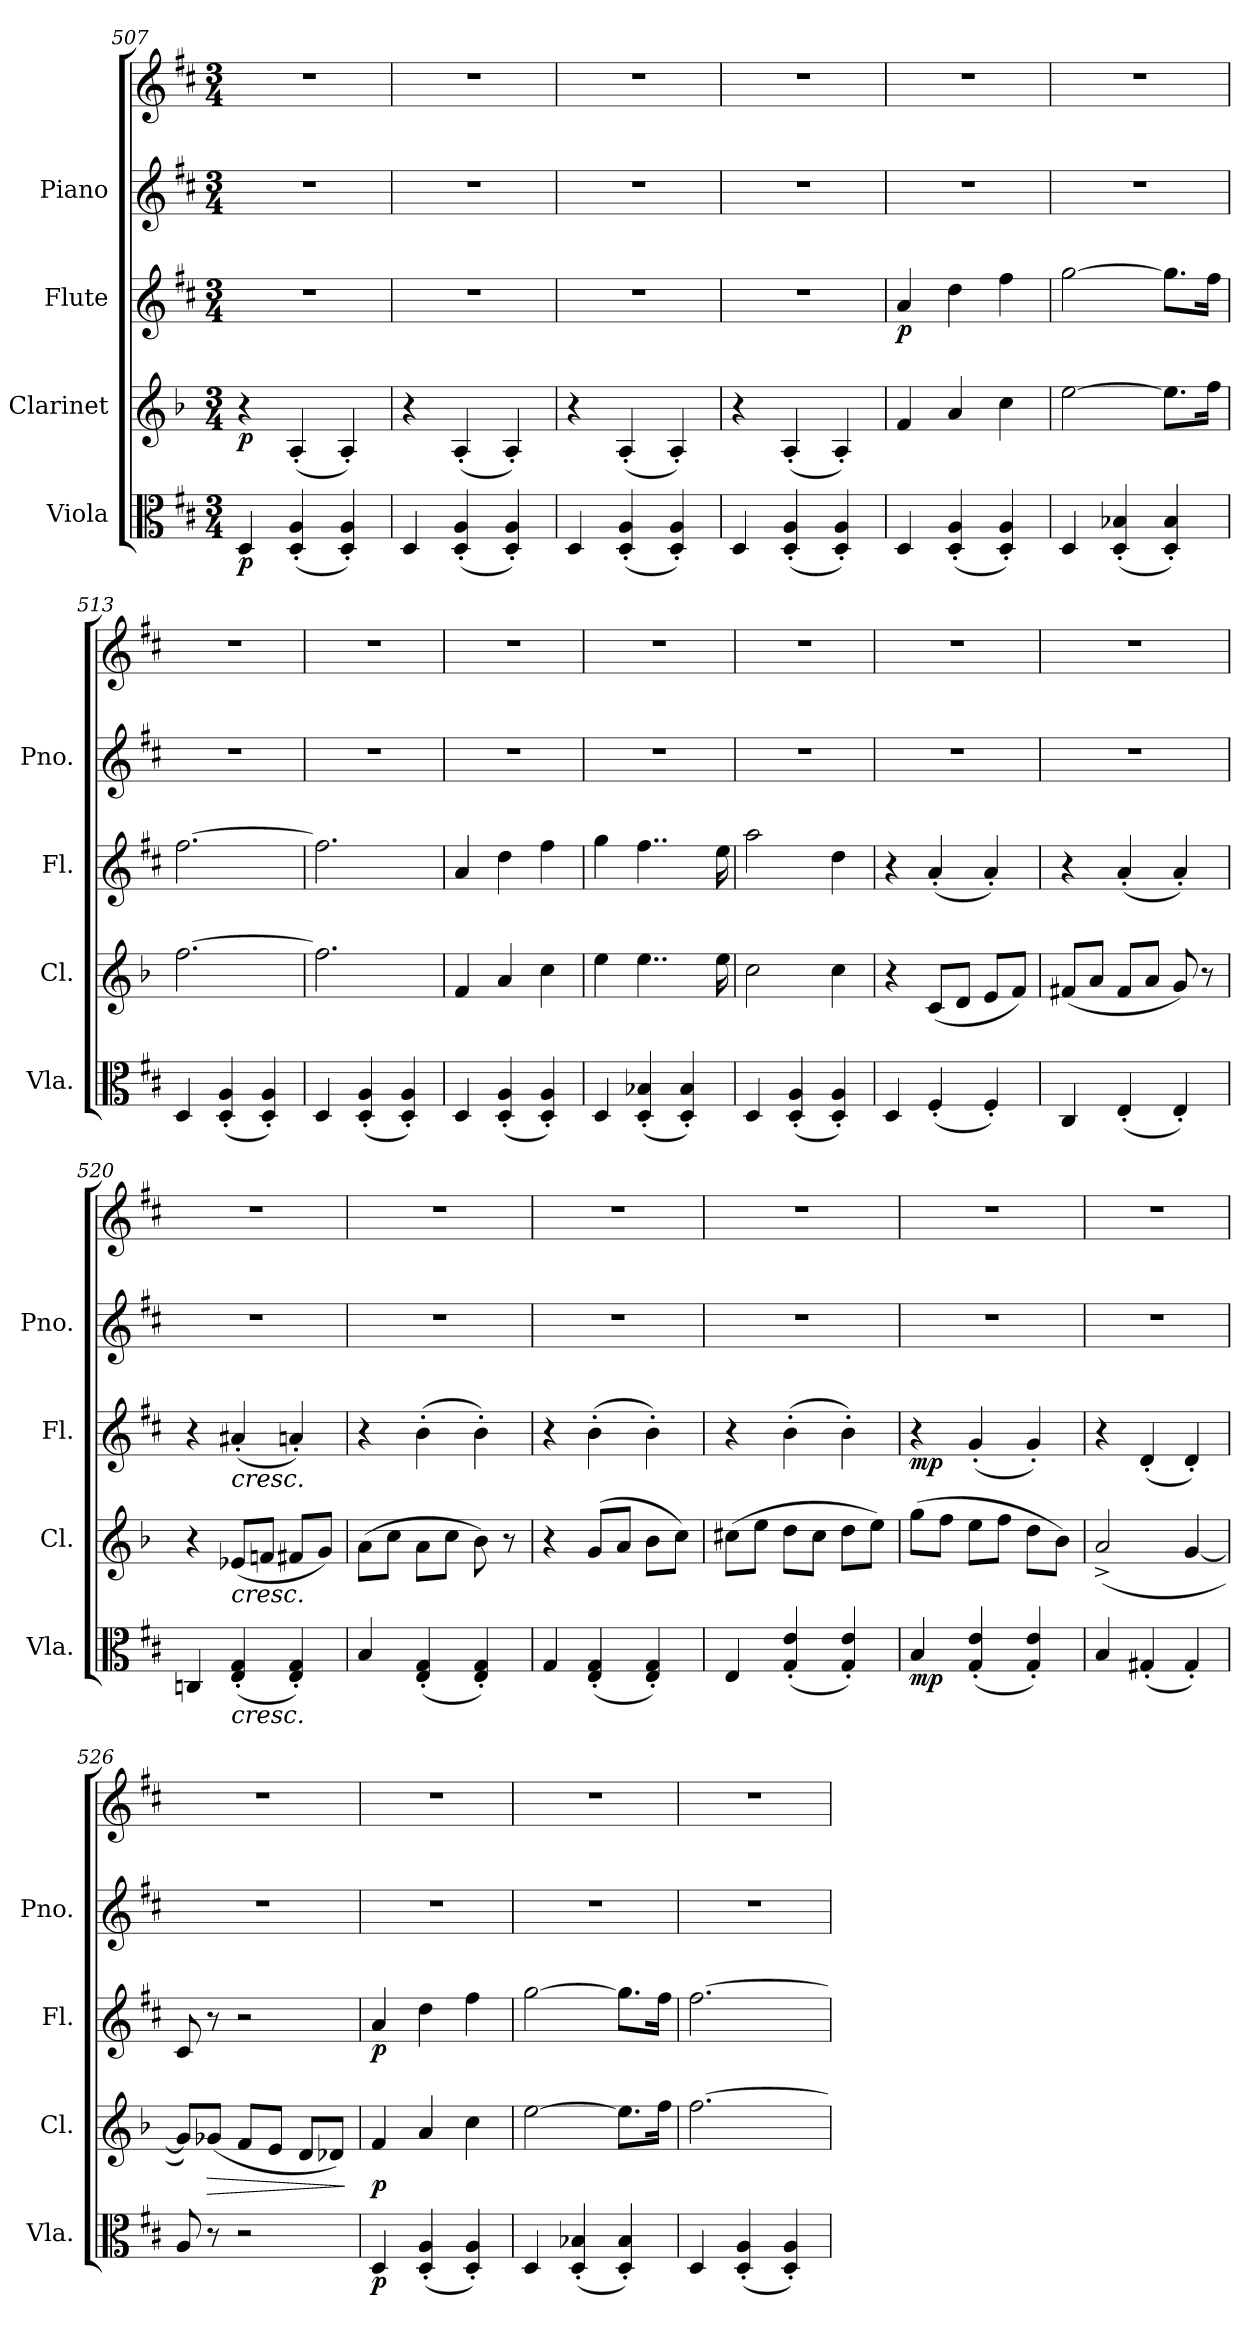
**kern	**dynam	**kern	**dynam	**kern	**dynam	**kern	**kern
*part4	*part4	*part3	*part3	*part2	*part2	*part1	*part1
*staff5	*staff5	*staff4	*staff4	*staff3	*staff3	*staff2	*staff1
*I"Viola	*	*I"Clarinet	*	*I"Flute	*	*I"Piano	*
*I'Vla.	*	*I'Cl.	*	*I'Fl.	*	*I'Pno.	*
*clefC3	*	*clefG2	*	*clefG2	*	*clefG2	*clefG2
*	*	*ITrd2c3	*	*	*	*	*
*k[f#c#]	*	*k[f#c#]	*	*k[f#c#]	*	*k[f#c#]	*k[f#c#]
*M3/4	*	*M3/4	*	*M3/4	*	*M3/4	*M3/4
*MM180	*	*MM180	*	*MM180	*	*MM180	*MM180
=507	=507	=507	=507	=507	=507	=507	=507
!	!LO:DY:b	!	!LO:DY:b	!	!	!	!
4D/	p	4r	p	2.r	.	2.r	2.r
(<4D/' 4A/'	.	(<4F#'/	.	.	.	.	.
4D/' 4A/')	.	4F#'/)	.	.	.	.	.
=508	=508	=508	=508	=508	=508	=508	=508
4D/	.	4r	.	2.r	.	2.r	2.r
(<4D/' 4A/'	.	(<4F#'/	.	.	.	.	.
4D/' 4A/')	.	4F#'/)	.	.	.	.	.
=509	=509	=509	=509	=509	=509	=509	=509
4D/	.	4r	.	2.r	.	2.r	2.r
(<4D/' 4A/'	.	(<4F#'/	.	.	.	.	.
4D/' 4A/')	.	4F#'/)	.	.	.	.	.
!!LO:LB:g=z
=510	=510	=510	=510	=510	=510	=510	=510
4D/	.	4r	.	2.r	.	2.r	2.r
(<4D/' 4A/'	.	(<4F#'/	.	.	.	.	.
4D/' 4A/')	.	4F#'/)	.	.	.	.	.
=511	=511	=511	=511	=511	=511	=511	=511
!	!	!	!	!	!LO:DY:b	!	!
4D/	.	4d/	.	4a/	p	2.r	2.r
(<4D/' 4A/'	.	4f#/	.	4dd\	.	.	.
4D/' 4A/')	.	4a\	.	4ff#\	.	.	.
=512	=512	=512	=512	=512	=512	=512	=512
4D/	.	[2cc#\	.	[2gg\	.	2.r	2.r
(<4D/' 4B-X/'	.	.	.	.	.	.	.
4D/' 4B-/')	.	8.cc#\L]	.	8.gg\L]	.	.	.
.	.	16dd\Jk	.	16ff#\Jk	.	.	.
=513	=513	=513	=513	=513	=513	=513	=513
4D/	.	[2.dd\	.	[2.ff#\	.	2.r	2.r
(<4D/' 4A/'	.	.	.	.	.	.	.
4D/' 4A/')	.	.	.	.	.	.	.
=514	=514	=514	=514	=514	=514	=514	=514
4D/	.	2.dd\]	.	2.ff#\]	.	2.r	2.r
(<4D/' 4A/'	.	.	.	.	.	.	.
4D/' 4A/')	.	.	.	.	.	.	.
=515	=515	=515	=515	=515	=515	=515	=515
4D/	.	4d/	.	4a/	.	2.r	2.r
(<4D/' 4A/'	.	4f#/	.	4dd\	.	.	.
4D/' 4A/')	.	4a\	.	4ff#\	.	.	.
=516	=516	=516	=516	=516	=516	=516	=516
4D/	.	4cc#\	.	4gg\	.	2.r	2.r
(<4D/' 4B-X/'	.	4..cc#\	.	4..ff#\	.	.	.
4D/' 4B-/')	.	.	.	.	.	.	.
.	.	16cc#\	.	16ee\	.	.	.
=517	=517	=517	=517	=517	=517	=517	=517
4D/	.	2a\	.	2aa\	.	2.r	2.r
(<4D/' 4A/'	.	.	.	.	.	.	.
4D/' 4A/')	.	4a\	.	4dd\	.	.	.
!!LO:PB:g=z
=518	=518	=518	=518	=518	=518	=518	=518
4D/	.	4r	.	4r	.	2.r	2.r
(<4F#'/	.	(<8A/L	.	(<4a'/	.	.	.
.	.	8B/J	.	.	.	.	.
4F#'/)	.	8c#/L	.	4a'/)	.	.	.
.	.	8d/J)	.	.	.	.	.
=519	=519	=519	=519	=519	=519	=519	=519
4C#/	.	(<8d#X/L	.	4r	.	2.r	2.r
.	.	8f#/J	.	.	.	.	.
(<4E'/	.	8d#/L	.	(<4a'/	.	.	.
.	.	8f#/J	.	.	.	.	.
4E'/)	.	8e/)	.	4a'/)	.	.	.
.	.	8r	.	.	.	.	.
=520	=520	=520	=520	=520	=520	=520	=520
4Cn/	.	4r	.	4r	.	2.r	2.r
!	!	!	!	!LO:TX:b:i:t=cresc.	!	!	!
!	!	!LO:TX:b:i:t=cresc.	!	!	!	!	!
!LO:TX:b:i:t=cresc.	!	!	!	!	!	!	!
(<4E/' 4G/'	.	(<8cn/L	.	(<4a#X'/	.	.	.
.	.	8dn/J	.	.	.	.	.
4E/' 4G/')	.	8d#X/L	.	4an'/)	.	.	.
.	.	8e/J)	.	.	.	.	.
=521	=521	=521	=521	=521	=521	=521	=521
4B/	.	(>8f#\L	.	4r	.	2.r	2.r
.	.	8a\J	.	.	.	.	.
(<4E/' 4G/'	.	8f#\L	.	(>4b'\	.	.	.
.	.	8a\J	.	.	.	.	.
4E/' 4G/')	.	8g\)	.	4b'\)	.	.	.
.	.	8r	.	.	.	.	.
=522	=522	=522	=522	=522	=522	=522	=522
4G/	.	4r	.	4r	.	2.r	2.r
(<4E/' 4G/'	.	(>8e/L	.	(>4b'\	.	.	.
.	.	8f#/J	.	.	.	.	.
4E/' 4G/')	.	8g\L	.	4b'\)	.	.	.
.	.	8a\J)	.	.	.	.	.
=523	=523	=523	=523	=523	=523	=523	=523
4E/	.	(>8a#X\L	.	4r	.	2.r	2.r
.	.	8cc#\J	.	.	.	.	.
(<4G/' 4e/'	.	8b\L	.	(>4b'\	.	.	.
.	.	8a#\J	.	.	.	.	.
4G/' 4e/')	.	8b\L	.	4b'\)	.	.	.
.	.	8cc#\J)	.	.	.	.	.
=524	=524	=524	=524	=524	=524	=524	=524
!	!LO:DY:b	!	!	!	!LO:DY:b	!	!
4B/	mp	(>8ee\L	.	4r	mp	2.r	2.r
.	.	8dd\J	.	.	.	.	.
(<4G/' 4e/'	.	8cc#\L	.	(<4g'/	.	.	.
.	.	8dd\J	.	.	.	.	.
4G/' 4e/')	.	8b\L	.	4g'/)	.	.	.
.	.	8g\J)	.	.	.	.	.
!!LO:LB:g=z
=525	=525	=525	=525	=525	=525	=525	=525
4B/	.	(<2f#^/	.	4r	.	2.r	2.r
(<4G#X'/	.	.	.	(<4d'/	.	.	.
4G#'/)	.	[4e/	.	4d'/)	.	.	.
=526	=526	=526	=526	=526	=526	=526	=526
8A/	.	8e/L])	.	8c#/	.	2.r	2.r
!	!	!	!LO:HP:b	!	!	!	!
8r	.	(<8e-X/J	>	8r	.	.	.
2r	.	8d/L	.	2r	.	.	.
.	.	8c#/J	.	.	.	.	.
.	.	8B/L	.	.	.	.	.
.	.	8B-X/J)	.	.	.	.	.
.	.	.	]	.	.	.	.
=527	=527	=527	=527	=527	=527	=527	=527
!	!LO:DY:b	!	!LO:DY:b	!	!LO:DY:b	!	!
4D/	p	4d/	p	4a/	p	2.r	2.r
(<4D/' 4A/'	.	4f#/	.	4dd\	.	.	.
4D/' 4A/')	.	4a\	.	4ff#\	.	.	.
=528	=528	=528	=528	=528	=528	=528	=528
4D/	.	[2cc#\	.	[2gg\	.	2.r	2.r
(<4D/' 4B-X/'	.	.	.	.	.	.	.
4D/' 4B-/')	.	8.cc#\L]	.	8.gg\L]	.	.	.
.	.	16dd\Jk	.	16ff#\Jk	.	.	.
=529	=529	=529	=529	=529	=529	=529	=529
4D/	.	[2.dd\	.	[2.ff#\	.	2.r	2.r
(<4D/' 4A/'	.	.	.	.	.	.	.
4D/' 4A/')	.	.	.	.	.	.	.
=	=	=	=	=	=	=	=
*-	*-	*-	*-	*-	*-	*-	*-
